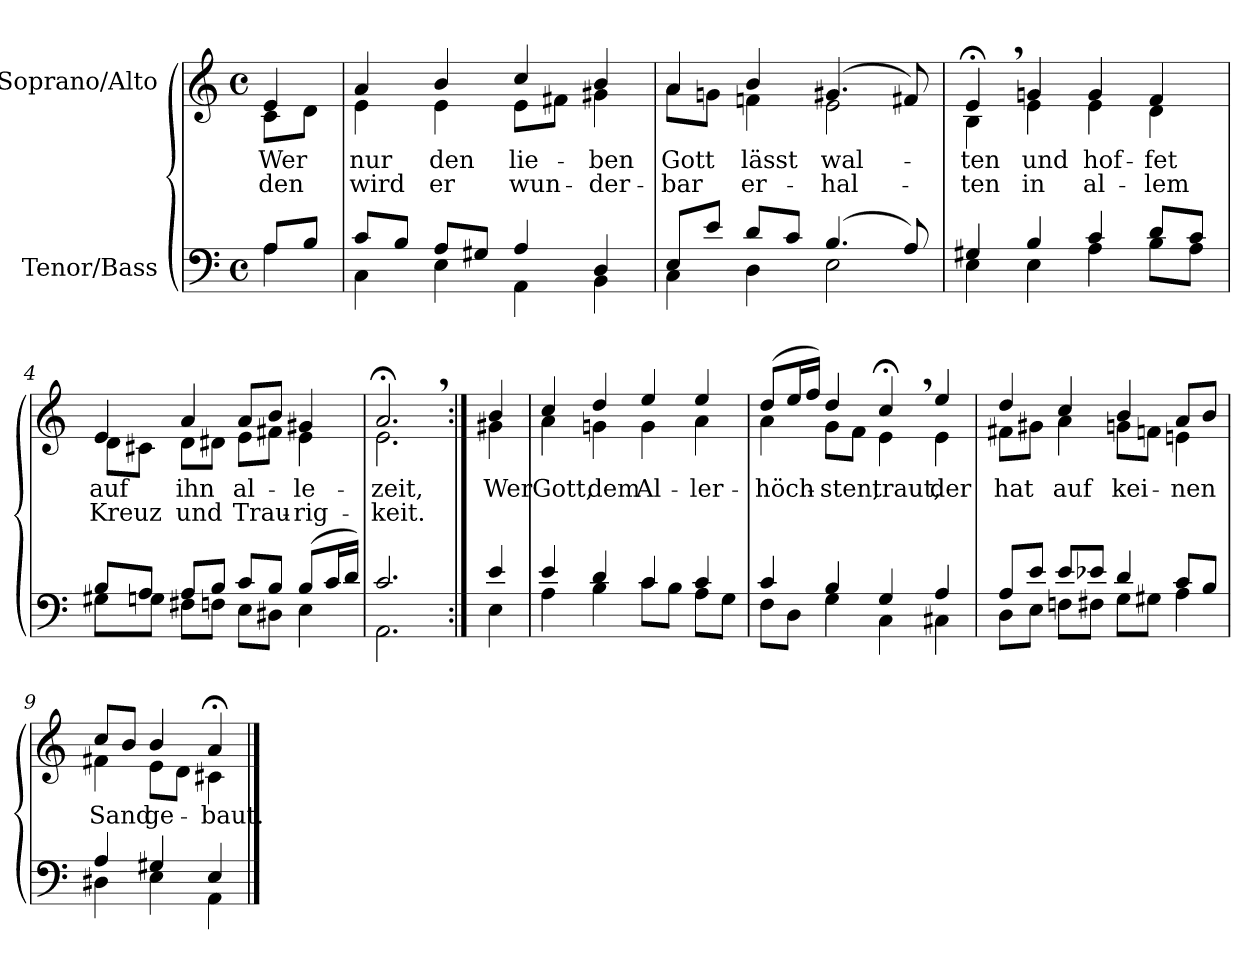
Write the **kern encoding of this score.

**kern	**kern	**text	**text
*part2	*part1	*part1	*part1
*staff2	*staff1	*staff1	*staff1
*I"Tenor/Bass	*I"Soprano/Alto	*	*
*clefF4	*clefG2	*	*
*k[]	*k[]	*	*
*M4/4	*M4/4	*	*
*met(c)	*met(c)	*	*
=	=	=	=
*^	*	*	*
!	!	!	!LO:LY:b	!LO:LY:b
*	*	*^	*	*
8A/L	4A\	4e/	8c\L	Wer	den
8B/J	.	.	8d\J	.	.
=1	=1	=1	=1	=1	=1
!	!	!	!	!LO:LY:b	!LO:LY:b
8c/L	4C\	4a/	4e\	nur	wird
8B/J	.	.	.	.	.
!	!	!	!	!LO:LY:b	!LO:LY:b
8A/L	4E\	4b/	4e\	den	er
8G#X/J	.	.	.	.	.
!	!	!	!	!LO:LY:b	!LO:LY:b
4A/	4AA\	4cc/	8e\L	lie-	wun-
.	.	.	8f#X\J	.	.
!	!	!	!	!LO:LY:b	!LO:LY:b
4D/	4BB\	4b/	4g#X\	-ben	-der-
=2	=2	=2	=2	=2	=2
!	!	!	!	!LO:LY:b	!LO:LY:b
8E/L	4C\	4a/	8a\L	Gott	-bar
8e/J	.	.	8gn\J	.	.
!	!	!	!	!LO:LY:b	!LO:LY:b
8d/L	4D\	4b/	4fn\	lässt	er-
8c/J	.	.	.	.	.
!	!	!	!	!LO:LY:b	!LO:LY:b
(4.B/	2E\	(4.g#X/	2e\	wal-	-hal-
8A/)	.	8f#X/)	.	.	.
=3	=3	=3	=3	=3	=3
!	!	!	!	!LO:LY:b	!LO:LY:b
4G#X/	4E\	4e;<,/	4B\	-ten	-ten
!	!	!	!	!LO:LY:b	!LO:LY:b
4B/	4E\	4gn/	4e\	und	in
!	!	!	!	!LO:LY:b	!LO:LY:b
4c/	4A\	4g/	4e\	hof-	al-
!	!	!	!	!LO:LY:b	!LO:LY:b
8d/L	8B\L	4f/	4d\	-fet	-lem
8c/J	8A\J	.	.	.	.
=4	=4	=4	=4	=4	=4
!	!	!	!	!LO:LY:b	!LO:LY:b
8B/L	8G#X\L	4e/	8d\L	auf	Kreuz
8A/J	8Gn\J	.	8c#X\J	.	.
!	!	!	!	!LO:LY:b	!LO:LY:b
8A/L	8F#X\L	4a/	8d\L	ihn	und
8B/J	8Fn\J	.	8d#X\J	.	.
!	!	!	!	!LO:LY:b	!LO:LY:b
8c/L	8E\L	8a/L	8e\L	al-	Trau-
8B/J	8D#X\J	8b/J	8f#X\J	.	.
!	!	!	!	!LO:LY:b	!LO:LY:b
(8B/L	4E\	4g#X/	4e\	-le-	-rig-
16c/L	.	.	.	.	.
16d/JJ)	.	.	.	.	.
=5	=5	=5	=5	=5	=5
!	!	!	!	!LO:LY:b	!LO:LY:b
2.c/	2.AA\	2.a;<,/	2.e\	-zeit,	-keit.
!!LO:LB:g=z	!!
=5X1:|!	=5X1:|!	=5X1:|!	=5X1:|!	=5X1:|!	=5X1:|!
!	!	!	!	!LO:LY:b	!
4e/	4E\	4b/	4g#X\	Wer	.
=6	=6	=6	=6	=6	=6
!	!	!	!	!LO:LY:b	!
4e/	4A\	4cc/	4a\	Gott,	.
!	!	!	!	!LO:LY:b	!
4d/	4B\	4dd/	4gn\	dem	.
!	!	!	!	!LO:LY:b	!
4c/	8c\L	4ee/	4g\	Al-	.
.	8B\J	.	.	.	.
!	!	!	!	!LO:LY:b	!
4c/	8A\L	4ee/	4a\	-ler-	.
.	8G\J	.	.	.	.
=7	=7	=7	=7	=7	=7
!	!	!	!	!LO:LY:b	!
4c/	8F\L	(8dd/L	4a\	-höch-	.
.	8D\J	16ee/L	.	.	.
.	.	16ff/JJ)	.	.	.
!	!	!	!	!LO:LY:b	!
4B/	4G\	4dd/	8g\L	sten,	.
.	.	.	8f\J	.	.
!	!	!	!	!LO:LY:b	!
4G/	4C\	4cc;<,/	4e\	traut,	.
!	!	!	!	!LO:LY:b	!
4A/	4C#X\	4ee/	4e\	der	.
=8	=8	=8	=8	=8	=8
!	!	!	!	!LO:LY:b	!
8A/L	8D\L	4dd/	8f#X\L	hat	.
8e/J	8E\J	.	8g#X\J	.	.
!	!	!	!	!LO:LY:b	!
8e/L	8Fn\L	4cc/	4a\	auf	.
8e-X/J	8F#X\J	.	.	.	.
!	!	!	!	!LO:LY:b	!
4d/	8G\L	4b/	8gn\L	kei-	.
.	8G#X\J	.	8fn\J	.	.
!	!	!	!	!LO:LY:b	!
8c/L	4A\	8a/L	4en\	-nen	.
8B/J	.	8b/J	.	.	.
=9	=9	=9	=9	=9	=9
!	!	!	!	!LO:LY:b	!
4A/	4D#X\	8cc/L	4f#X\	Sand	.
.	.	8b/J	.	.	.
!	!	!	!	!LO:LY:b	!
4G#X/	4E\	4b/	8e\L	ge-	.
.	.	.	8d\J	.	.
!	!	!	!	!LO:LY:b	!
4E/	4AA\	4a;</	4c#X\	-baut.	.
*v	*v	*	*	*	*
*	*v	*v	*	*
==	==	==	==
*-	*-	*-	*-
